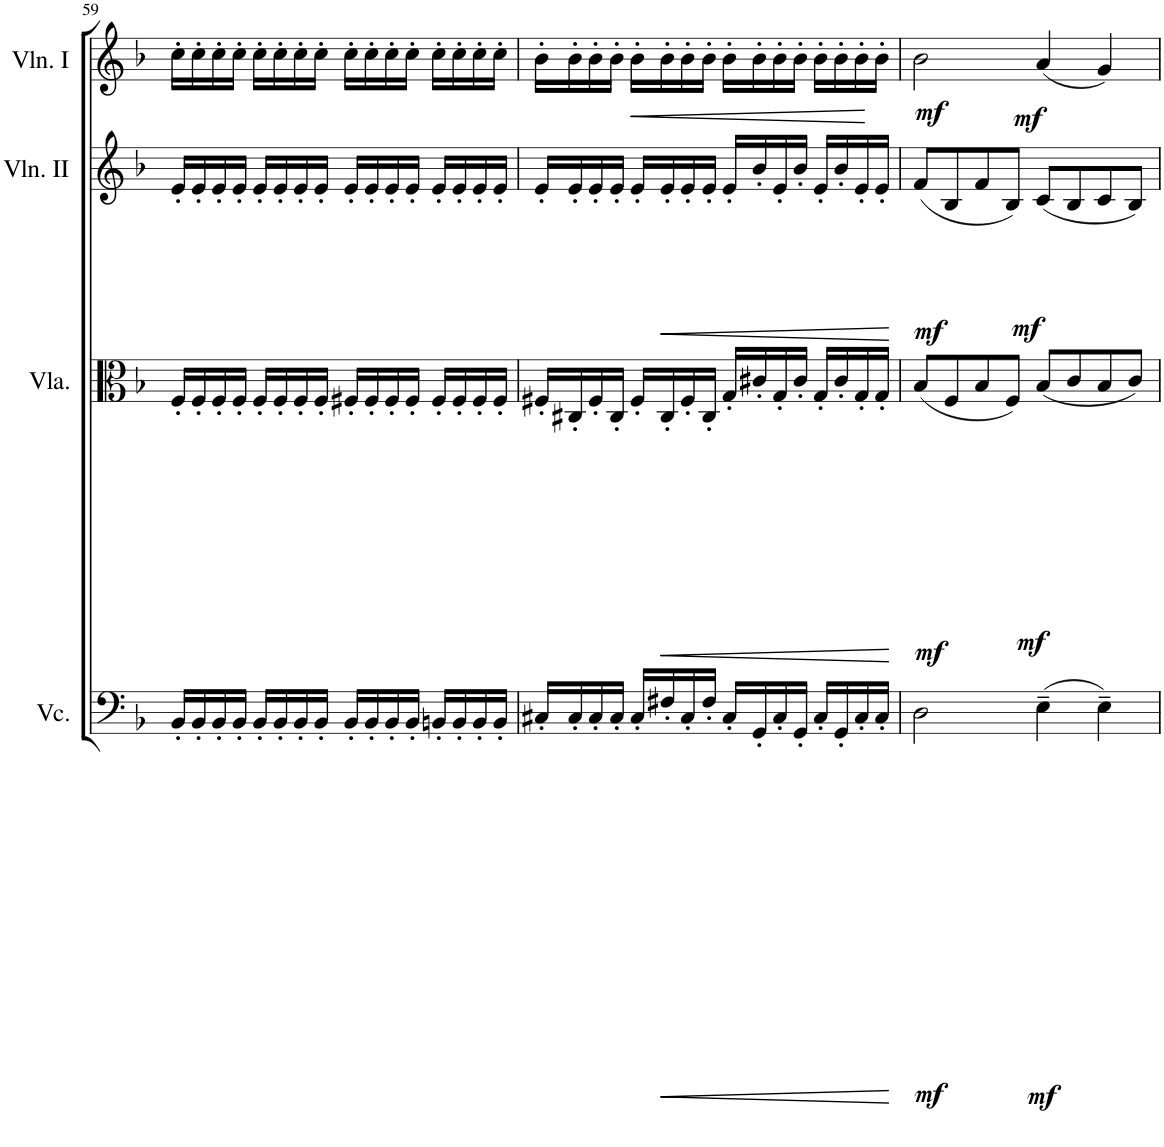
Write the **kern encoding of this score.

**kern	**dynam	**kern	**dynam	**kern	**dynam	**kern	**dynam
*part4	*part4	*part3	*part3	*part2	*part2	*part1	*part1
*staff4	*staff4	*staff3	*staff3	*staff2	*staff2	*staff1	*staff1
*I"Cello	*	*I"Viola	*	*I"Violin II	*	*I"Violin I	*
*	*	*I'Vla.	*	*I'Vln. II	*	*I'Vln. I	*
!!LO:PB:g=z
*clefF4	*	*clefC3	*	*clefG2	*	*clefG2	*
*k[b-]	*	*k[b-]	*	*k[b-]	*	*k[b-]	*
*M4/4	*	*M4/4	*	*M4/4	*	*M4/4	*
*met(c)	*	*met(c)	*	*met(c)	*	*met(c)	*
=59	=59	=59	=59	=59	=59	=59	=59
16BB-'/LL	.	16F'/LL	.	16e'/LL	.	16cc'\LL	.
16BB-'/	.	16F'/	.	16e'/	.	16cc'\	.
16BB-'/	.	16F'/	.	16e'/	.	16cc'\	.
16BB-'/JJ	.	16F'/JJ	.	16e'/JJ	.	16cc'\JJ	.
16BB-'/LL	.	16F'/LL	.	16e'/LL	.	16cc'\LL	.
16BB-'/	.	16F'/	.	16e'/	.	16cc'\	.
16BB-'/	.	16F'/	.	16e'/	.	16cc'\	.
16BB-'/JJ	.	16F'/JJ	.	16e'/JJ	.	16cc'\JJ	.
16BB-'/LL	.	16F#X'/LL	.	16e'/LL	.	16cc'\LL	.
16BB-'/	.	16F#'/	.	16e'/	.	16cc'\	.
16BB-'/	.	16F#'/	.	16e'/	.	16cc'\	.
16BB-'/JJ	.	16F#'/JJ	.	16e'/JJ	.	16cc'\JJ	.
16BBn'/LL	.	16F#'/LL	.	16e'/LL	.	16cc'\LL	.
16BB'/	.	16F#'/	.	16e'/	.	16cc'\	.
16BB'/	.	16F#'/	.	16e'/	.	16cc'\	.
16BB'/JJ	.	16F#'/JJ	.	16e'/JJ	.	16cc'\JJ	.
=60	=60	=60	=60	=60	=60	=60	=60
16C#X'/LL	.	16F#X'/LL	.	16e'/LL	.	16b-'\LL	.
16C#'/	.	16C#X'/	.	16e'/	.	16b-'\	.
16C#'/	.	16F#'/	.	16e'/	.	16b-'\	.
16C#'/JJ	.	16C#'/JJ	.	16e'/JJ	.	16b-'\JJ	.
!	!	!	!	!	!	!	!LO:HP:b
16C#'/LL	.	16F#'/LL	.	16e'/LL	.	16b-'\LL	<
!	!	!	!LO:HP:b	!	!LO:HP:b	!	!
16F#X'/	.	16C#'/	<	16e'/	<	16b-'\	.
16C#'/	.	16F#'/	.	16e'/	.	16b-'\	.
16F#'/JJ	.	16C#'/JJ	.	16e'/JJ	.	16b-'\JJ	.
!	!LO:DY:b	!	!LO:DY:b	!	!LO:DY:b	!	!LO:DY:b
16C#'/LL	mf	16G'/LL	mf	16e'/LL	mf	16b-'\LL	mf
16GG'/	.	16c#X'/	.	16b-'/	.	16b-'\	.
16C#'/	.	16G'/	.	16e'/	.	16b-'\	.
16GG'/JJ	.	16c#'/JJ	.	16b-'/JJ	.	16b-'\JJ	.
16C#'/LL	.	16G'/LL	.	16e'/LL	.	16b-'\LL	.
16GG'/	.	16c#'/	.	16b-'/	.	16b-'\	.
16C#'/	.	16G'/	.	16e'/	.	16b-'\	.
16C#'/JJ	.	16G'/JJ	.	16e'/JJ	.	16b-'\JJ	[
.	.	.	[	.	[	.	.
=61	=61	=61	=61	=61	=61	=61	=61
!	!LO:DY:b	!	!LO:DY:b	!	!LO:DY:b	!	!LO:DY:b
2D\	mf	(8B-/L	mf	(8f/L	mf	2b-\	mf
.	.	8F/	.	8B-/	.	.	.
.	.	8B-/	.	8f/	.	.	.
.	.	8F/J)	.	8B-/J)	.	.	.
(4E~\	.	(8B-/L	.	(8c/L	.	(4a/	.
.	.	8c/	.	8B-/	.	.	.
4E~\)	.	8B-/	.	8c/	.	4g/)	.
.	.	8c/J)	.	8B-/J)	.	.	.
=	=	=	=	=	=	=	=
*-	*-	*-	*-	*-	*-	*-	*-
